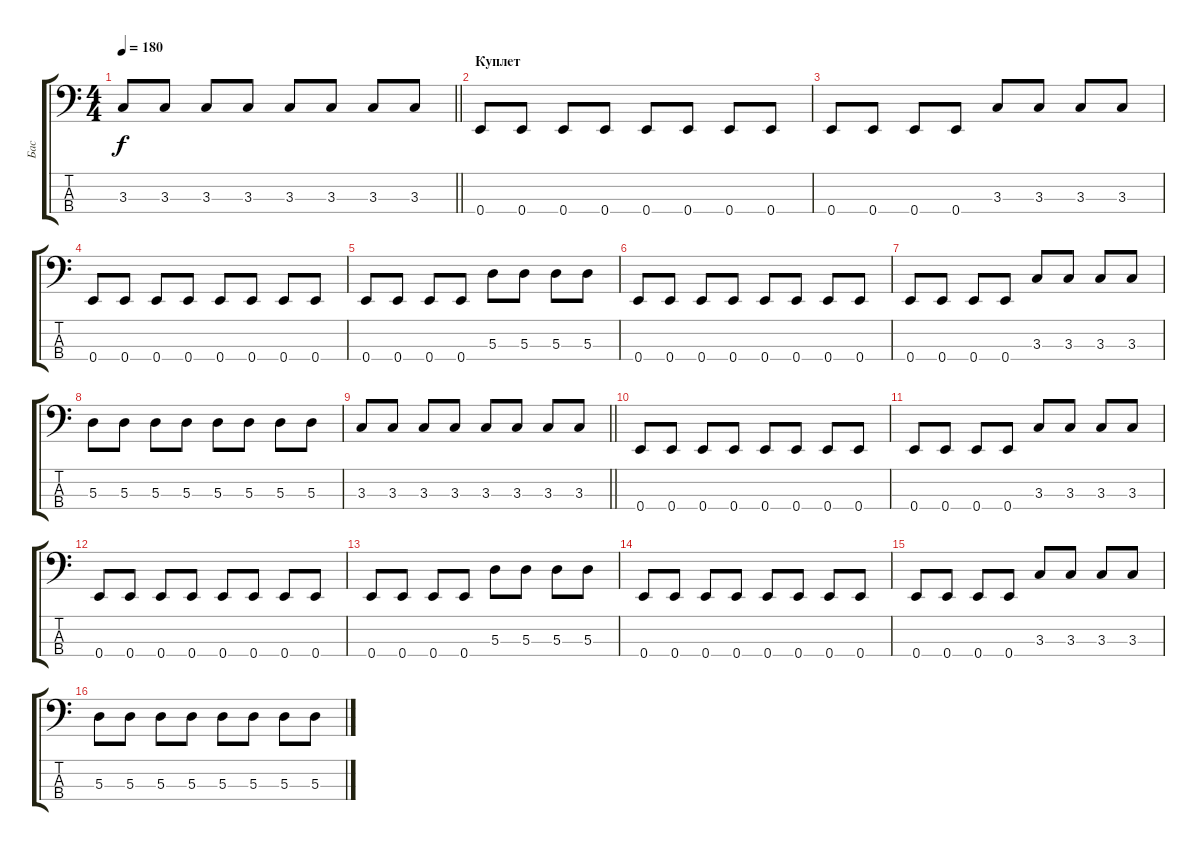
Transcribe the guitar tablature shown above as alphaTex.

\track ("Бас" "Бас") {instrument electricbassfinger}
\staff {score tabs}
\tuning (G2 D2 A1 E1) {hide}
\ts (4 4)
\tempo 180
\clef f4
\barLineRight lightlight
\ks c
3.3.8{dy f} 3.3.8 3.3.8 3.3.8 3.3.8 3.3.8 3.3.8 3.3.8 |
\section ("" "Куплет")
0.4.8 0.4.8 0.4.8 0.4.8 0.4.8 0.4.8 0.4.8 0.4.8 |
0.4.8 0.4.8 0.4.8 0.4.8 3.3.8 3.3.8 3.3.8 3.3.8 |
0.4.8 0.4.8 0.4.8 0.4.8 0.4.8 0.4.8 0.4.8 0.4.8 |
0.4.8 0.4.8 0.4.8 0.4.8 5.3.8 5.3.8 5.3.8 5.3.8 |
0.4.8 0.4.8 0.4.8 0.4.8 0.4.8 0.4.8 0.4.8 0.4.8 |
0.4.8 0.4.8 0.4.8 0.4.8 3.3.8 3.3.8 3.3.8 3.3.8 |
5.3.8 5.3.8 5.3.8 5.3.8 5.3.8 5.3.8 5.3.8 5.3.8 |
\barLineRight lightlight
3.3.8 3.3.8 3.3.8 3.3.8 3.3.8 3.3.8 3.3.8 3.3.8 |
\section ("" " ")
0.4.8 0.4.8 0.4.8 0.4.8 0.4.8 0.4.8 0.4.8 0.4.8 |
0.4.8 0.4.8 0.4.8 0.4.8 3.3.8 3.3.8 3.3.8 3.3.8 |
0.4.8 0.4.8 0.4.8 0.4.8 0.4.8 0.4.8 0.4.8 0.4.8 |
0.4.8 0.4.8 0.4.8 0.4.8 5.3.8 5.3.8 5.3.8 5.3.8 |
0.4.8 0.4.8 0.4.8 0.4.8 0.4.8 0.4.8 0.4.8 0.4.8 |
0.4.8 0.4.8 0.4.8 0.4.8 3.3.8 3.3.8 3.3.8 3.3.8 |
5.3.8 5.3.8 5.3.8 5.3.8 5.3.8 5.3.8 5.3.8 5.3.8
